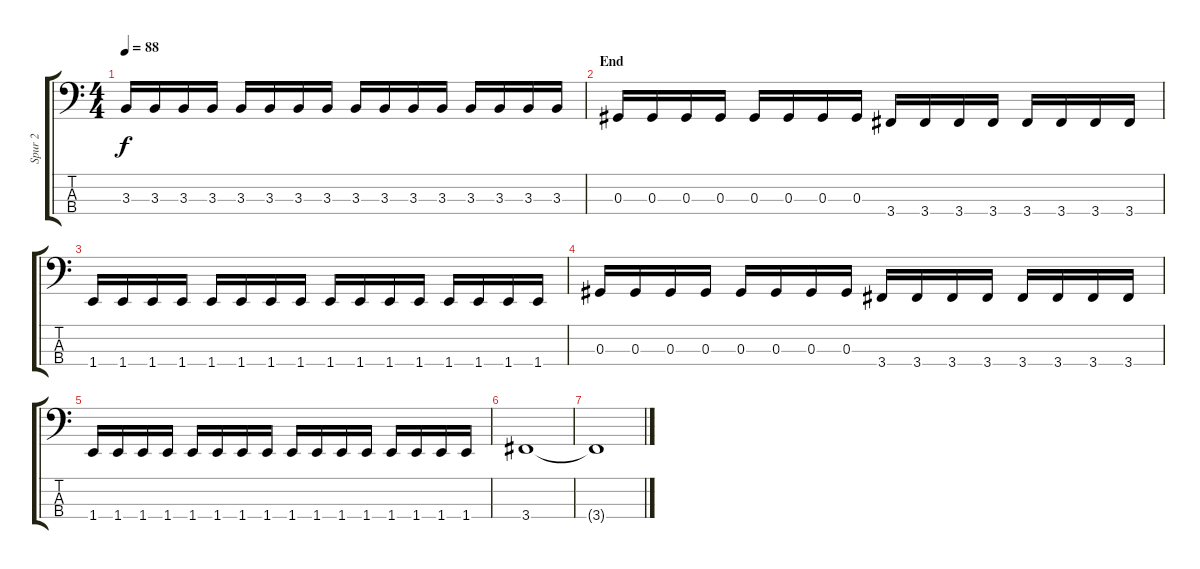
\track ("Spur 2" "Spur 2") {instrument electricbassfinger}
\staff {score tabs}
\tuning (Gb2 Db2 Ab1 Eb1) {hide}
\ts (4 4)
\tempo 88
\clef f4
\ks c
3.3.16{dy f} 3.3.16 3.3.16 3.3.16 3.3.16 3.3.16 3.3.16 3.3.16 3.3.16 3.3.16 3.3.16 3.3.16 3.3.16 3.3.16 3.3.16 3.3.16 |
\section ("" "End")
0.3.16 0.3.16 0.3.16 0.3.16 0.3.16 0.3.16 0.3.16 0.3.16 3.4.16 3.4.16 3.4.16 3.4.16 3.4.16 3.4.16 3.4.16 3.4.16 |
1.4.16 1.4.16 1.4.16 1.4.16 1.4.16 1.4.16 1.4.16 1.4.16 1.4.16 1.4.16 1.4.16 1.4.16 1.4.16 1.4.16 1.4.16 1.4.16 |
0.3.16 0.3.16 0.3.16 0.3.16 0.3.16 0.3.16 0.3.16 0.3.16 3.4.16 3.4.16 3.4.16 3.4.16 3.4.16 3.4.16 3.4.16 3.4.16 |
1.4.16 1.4.16 1.4.16 1.4.16 1.4.16 1.4.16 1.4.16 1.4.16 1.4.16 1.4.16 1.4.16 1.4.16 1.4.16 1.4.16 1.4.16 1.4.16 |
3.4.1 |
3.4{t}.1
